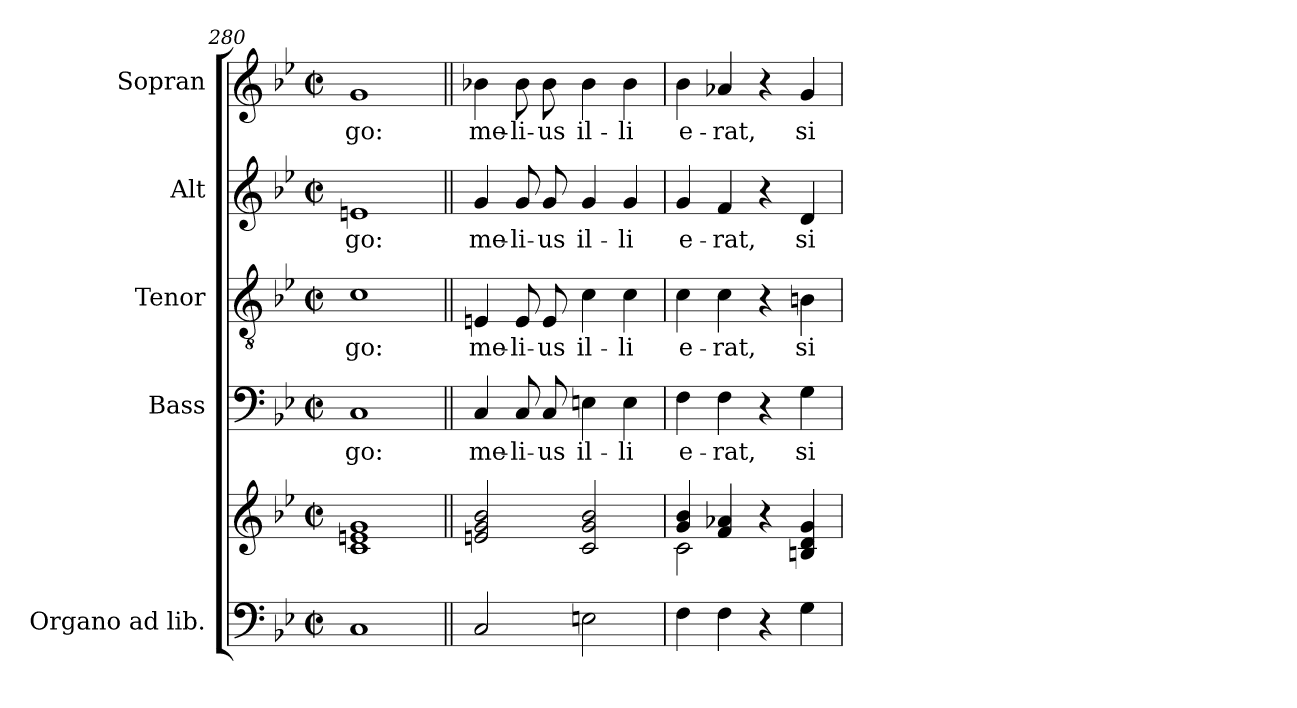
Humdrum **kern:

**kern	**kern	**kern	**text	**kern	**text	**kern	**text	**kern	**text
*part5	*part5	*part4	*part4	*part3	*part3	*part2	*part2	*part1	*part1
*staff6	*staff5	*staff4	*staff4	*staff3	*staff3	*staff2	*staff2	*staff1	*staff1
*I"Organo ad lib.	*	*I"Bass	*	*I"Tenor	*	*I"Alt	*	*I"Sopran	*
*	*	*I'B.	*	*I'T.	*	*I'A.	*	*I'S.	*
*clefF4	*clefG2	*clefF4	*	*clefGv2	*	*clefG2	*	*clefG2	*
*k[b-e-]	*k[b-e-]	*k[b-e-]	*	*k[b-e-]	*	*k[b-e-]	*	*k[b-e-]	*
*B-:	*B-:	*B-:	*	*B-:	*	*B-:	*	*B-:	*
*M2/2	*M2/2	*M2/2	*	*M2/2	*	*M2/2	*	*M2/2	*
*met(c|)	*met(c|)	*met(c|)	*	*met(c|)	*	*met(c|)	*	*met(c|)	*
=280	=280	=280	=280	=280	=280	=280	=280	=280	=280
!	!	!	!LO:LY:b	!	!LO:LY:b	!	!LO:LY:b	!	!LO:LY:b
1C	1c 1en 1g	1C	-go:	1c	-go:	1en	-go:	1g	-go:
=281||	=281||	=281||	=281||	=281||	=281||	=281||	=281||	=281||	=281||
!	!	!	!LO:LY:b	!	!LO:LY:b	!	!LO:LY:b	!	!LO:LY:b
2C/	2en/ 2g/ 2b-/	4C/	me-	4En/	me-	4g/	me-	4b-X\	me-
!	!	!	!LO:LY:b	!	!LO:LY:b	!	!LO:LY:b	!	!LO:LY:b
.	.	8C/	-li-	8E/	-li-	8g/	-li-	8b-\	-li-
!	!	!	!LO:LY:b	!	!LO:LY:b	!	!LO:LY:b	!	!LO:LY:b
.	.	8C/	-us	8E/	-us	8g/	-us	8b-\	-us
!	!	!	!LO:LY:b	!	!LO:LY:b	!	!LO:LY:b	!	!LO:LY:b
2En\	2c/ 2g/ 2b-/	4En\	il-	4c\	il-	4g/	il-	4b-\	il-
!	!	!	!LO:LY:b	!	!LO:LY:b	!	!LO:LY:b	!	!LO:LY:b
.	.	4E\	-li	4c\	-li	4g/	-li	4b-\	-li
!!LO:PB:g=z
=282	=282	=282	=282	=282	=282	=282	=282	=282	=282
*	*^	*	*	*	*	*	*	*	*
!	!	!	!	!LO:LY:b	!	!LO:LY:b	!	!LO:LY:b	!	!LO:LY:b
4F\	4g/ 4b-/	2c\	4F\	e-	4c\	e-	4g/	e-	4b-\	e-
!	!	!	!	!LO:LY:b	!	!LO:LY:b	!	!LO:LY:b	!	!LO:LY:b
4F\	4f/ 4a-X/	.	4F\	-rat,	4c\	-rat,	4f/	-rat,	4a-X/	-rat,
4r	4r	2ryy	4r	.	4r	.	4r	.	4r	.
!	!	!	!	!LO:LY:b	!	!LO:LY:b	!	!LO:LY:b	!	!LO:LY:b
4G\	4Bn/ 4d/ 4g/	.	4G\	si	4Bn\	si	4d/	si	4g/	si
*	*v	*v	*	*	*	*	*	*	*	*
=	=	=	=	=	=	=	=	=	=
*-	*-	*-	*-	*-	*-	*-	*-	*-	*-
